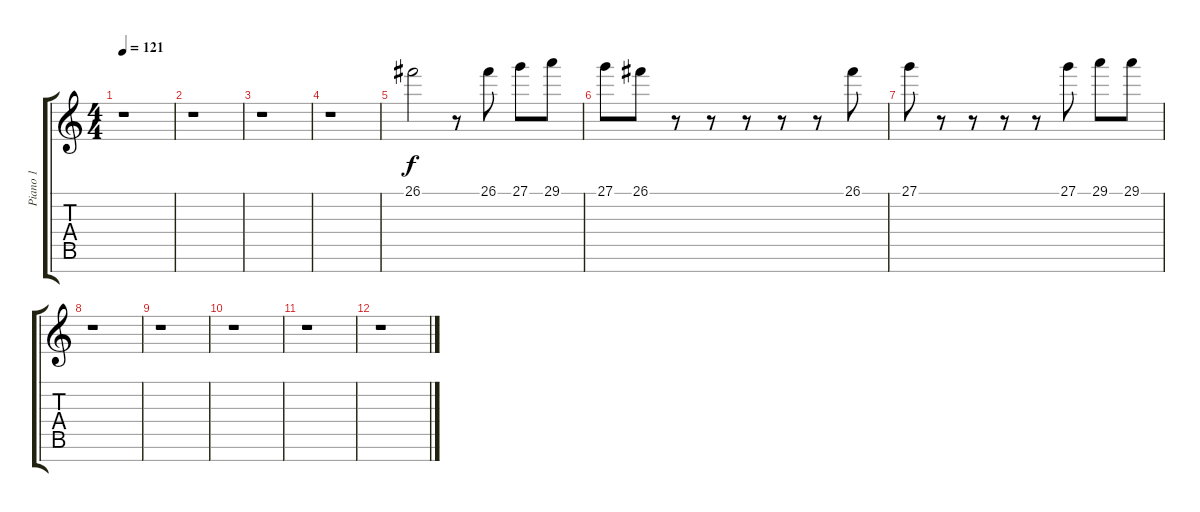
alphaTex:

\track ("Piano 1" "Piano 1") {instrument acousticgrandpiano}
\staff {score tabs}
\tuning (E4 B3 G3 D3 A2 E2 B1) {hide}
\ts (4 4)
\tempo 121
\clef g2
\ks c
r.1{dy f} |
r.1 |
r.1 |
r.1 |
26.1.2 r.8 26.1.8 27.1.8 29.1.8 |
27.1.8 26.1.8 r.8 r.8 r.8 r.8 r.8 26.1.8 |
27.1.8 r.8 r.8 r.8 r.8 27.1.8 29.1.8 29.1.8 |
r.1 |
r.1 |
r.1 |
r.1 |
r.1
